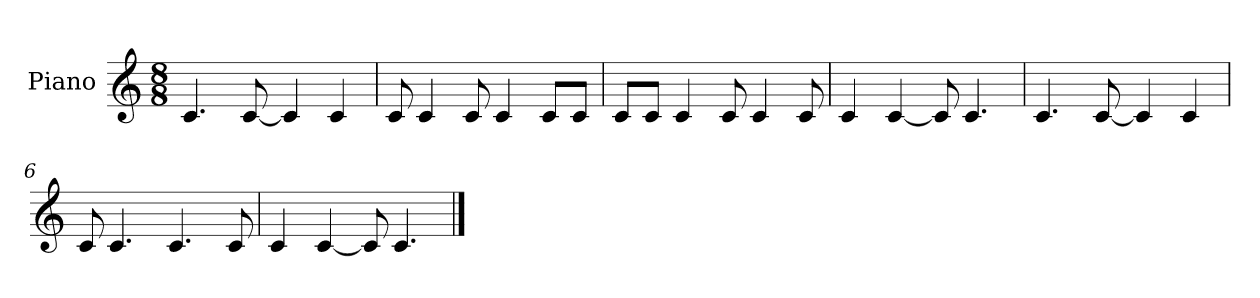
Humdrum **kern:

**kern
*part1
*staff1
*I"Piano
*I'Pno.
*clefG2
*k[]
*M8/8
*MM90
=1
4.c/
[8c/
4c/]
4c/
=2
8c/
4c/
8c/
4c/
8c/L
8c/J
=3
8c/L
8c/J
4c/
8c/
4c/
8c/
=4
4c/
[4c/
8c/]
4.c/
=5
4.c/
[8c/
4c/]
4c/
=6
8c/
4.c/
4.c/
8c/
=7
4c/
[4c/
8c/]
4.c/
==
*-
